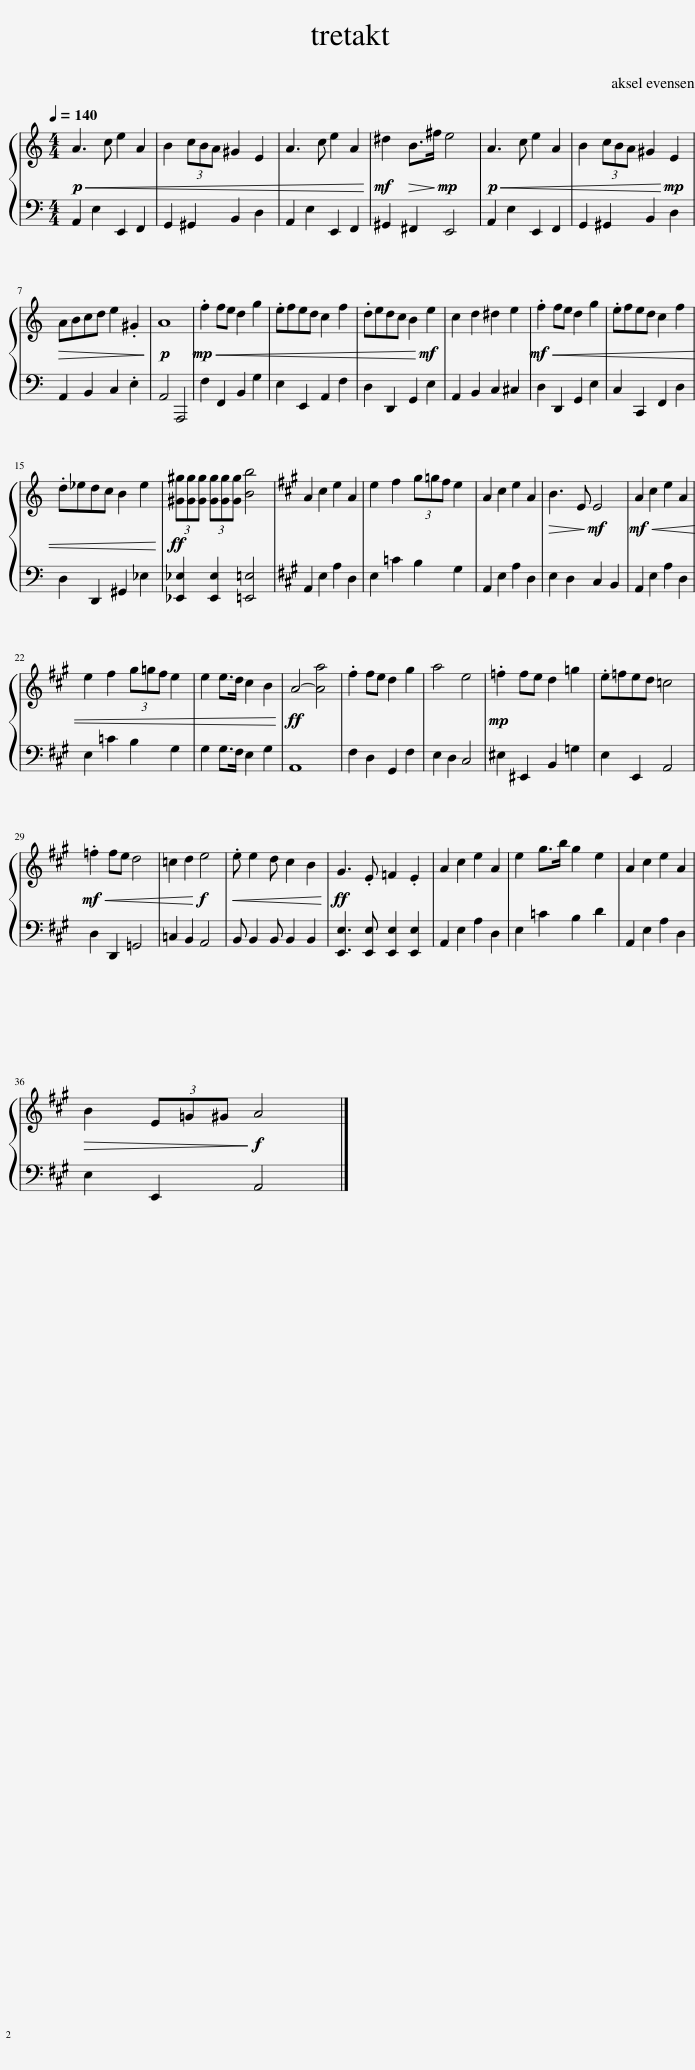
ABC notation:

X:1
%%score { 1 | 2 }
L:1/8
Q:1/4=140
M:4/4
I:linebreak $
K:C
V:1 treble
V:2 bass
V:1
!p!!<(! A3 c e2 A2 | B2 (3cBA ^G2 E2 | A3 c e2 A2!<)! |!mf! ^d2!>(! B>^f!>)!!mp! e4 |!p!!<(! A3 c e2 A2 | %5
 B2 (3cBA ^G2!<)!!mp! E2 |$!>(! ABcd e2 .^G2!>)! |!p! A8 |!mp!!<(! .f2 fe d2 g2 | .efed c2 f2 | %10
 .dedc B2!<)!!mf! e2 | c2 d2 ^d2 e2 |!mf!!<(! .f2 fe d2 g2 | .efed c2 f2 |$ .d_edc B2 e2!<)! | %15
!ff! (3[^G^g][Gg][Gg] (3[Gg][Gg][Gg] [Bb]4 |[K:A] A2 c2 e2 A2 | e2 f2 (3g=gf e2 | A2 c2 e2 A2 |!>(! B3 E!>)!!mf! E4 | %20
!mf!!<(! A2 c2 e2 A2 |$ e2 f2 (3g=gf e2 | e2 e>d c2 B2!<)! |!ff! A4- [Aa]4 | .f2 fe d2 g2 | %25
 a4 e4 |!mp! .=f2 fe d2 =g2 | .e=fed =c4 |$!mf!!<(! .=f2 fe d4 | =c2 d2!<)!!f! e4 | %30
!<(! .e e2 d c2 B2!<)! |!ff! G3 .E =F2 .E2 | A2 c2 e2 A2 | e2 g>b g2 e2 | A2 c2 e2 A2 |$ %35
!>(! B2 (3E=G^G!>)!!f! A4 |] %36
V:2
 A,,2 E,2 E,,2 F,,2 | G,,2 ^G,,2 B,,2 D,2 | A,,2 E,2 E,,2 F,,2 | ^G,,2 ^F,,2 E,,4 | A,,2 E,2 E,,2 F,,2 | %5
 G,,2 ^G,,2 B,,2 D,2 |$ A,,2 B,,2 C,2 .E,2 | A,,4 A,,,4 | F,2 F,,2 B,,2 G,2 | E,2 E,,2 A,,2 F,2 | %10
 D,2 D,,2 G,,2 E,2 | A,,2 B,,2 C,2 ^C,2 | D,2 D,,2 G,,2 E,2 | C,2 C,,2 F,,2 D,2 |$ D,2 D,,2 ^G,,2 _E,2 | %15
 [_E,,_E,]2 [E,,E,]2 [=E,,=E,]4 |[K:A] A,,2 E,2 A,2 D,2 | E,2 =C2 B,2 G,2 | A,,2 E,2 A,2 D,2 | E,2 D,2 C,2 B,,2 | %20
 A,,2 E,2 A,2 D,2 |$ E,2 =C2 B,2 G,2 | G,2 G,>F, E,2 G,2 | A,,8 | F,2 D,2 G,,2 F,2 | %25
 E,2 D,2 C,4 | ^E,2 ^E,,2 B,,2 =G,2 | E,2 E,,2 A,,4 |$ D,2 D,,2 =G,,4 | =C,2 B,,2 A,,4 | %30
 B,, B,,2 B,, B,,2 B,,2 | [E,,E,]3 [E,,E,] [E,,E,]2 [E,,E,]2 | A,,2 E,2 A,2 D,2 | E,2 =C2 B,2 D2 | A,,2 E,2 A,2 D,2 |$ %35
 E,2 E,,2 A,,4 |] %36
